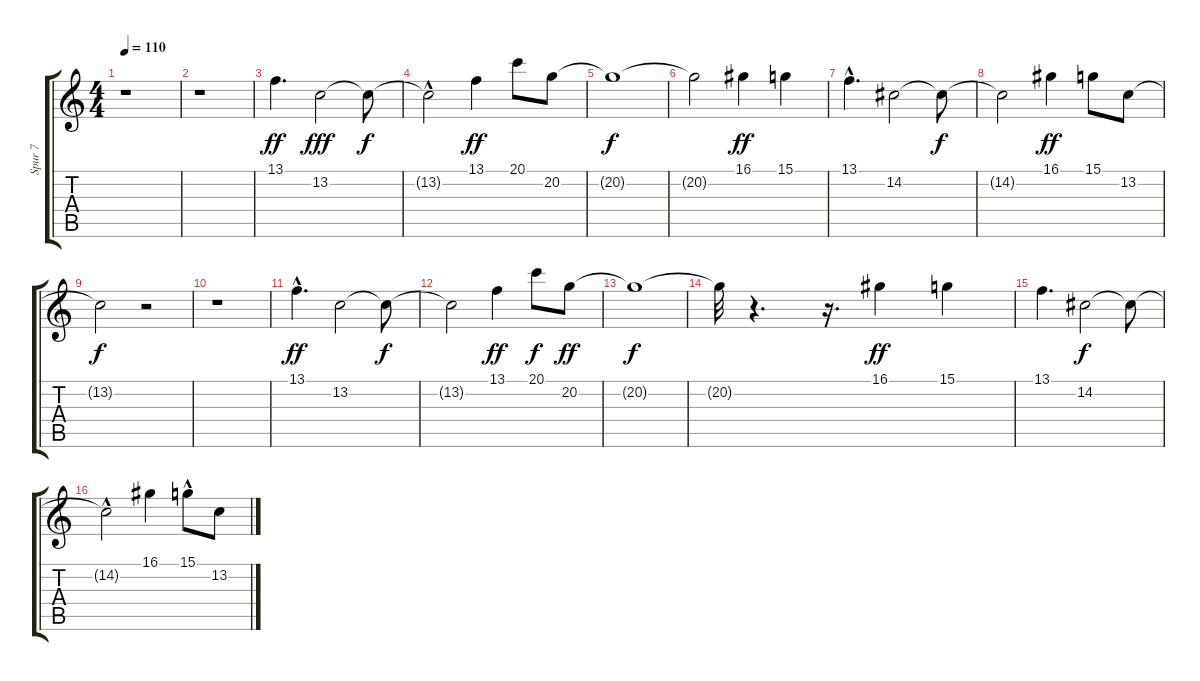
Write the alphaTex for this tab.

\track ("Spur 7" "Spur 7") {instrument electricgrandpiano}
\staff {score tabs}
\tuning (E4 B3 G3 D3 A2 E2) {hide}
\ts (4 4)
\tempo 110
\clef g2
\ks c
r.1{dy ff instrument electricgrandpiano} |
r.1 |
13.1.4{d} 13.2.2{dy fff} 13.2{t}.8{dy f} |
13.2{hac t}.2 13.1.4{dy ff} 20.1.8 20.2.8 |
20.2{t}.1{dy f} |
20.2{t}.2 16.1.4{dy ff} 15.1.4 |
13.1{hac}.4{d} 14.2.2 14.2{t}.8{dy f} |
14.2{t}.2 16.1.4{dy ff} 15.1.8 13.2.8 |
13.2{t}.2{dy f} r.2 |
r.1 |
13.1{hac}.4{d dy ff} 13.2.2 13.2{t}.8{dy f} |
13.2{t}.2 13.1.4{dy ff} 20.1.8{dy f} 20.2.8{dy ff} |
20.2{t}.1{dy f} |
20.2{t}.32 r.4{d} r.16{d} 16.1.4{dy ff} 15.1.4 |
13.1.4{d} 14.2.2{dy f} 14.2{t}.8 |
14.2{hac t}.2 16.1.4 15.1{hac}.8 13.2.8
